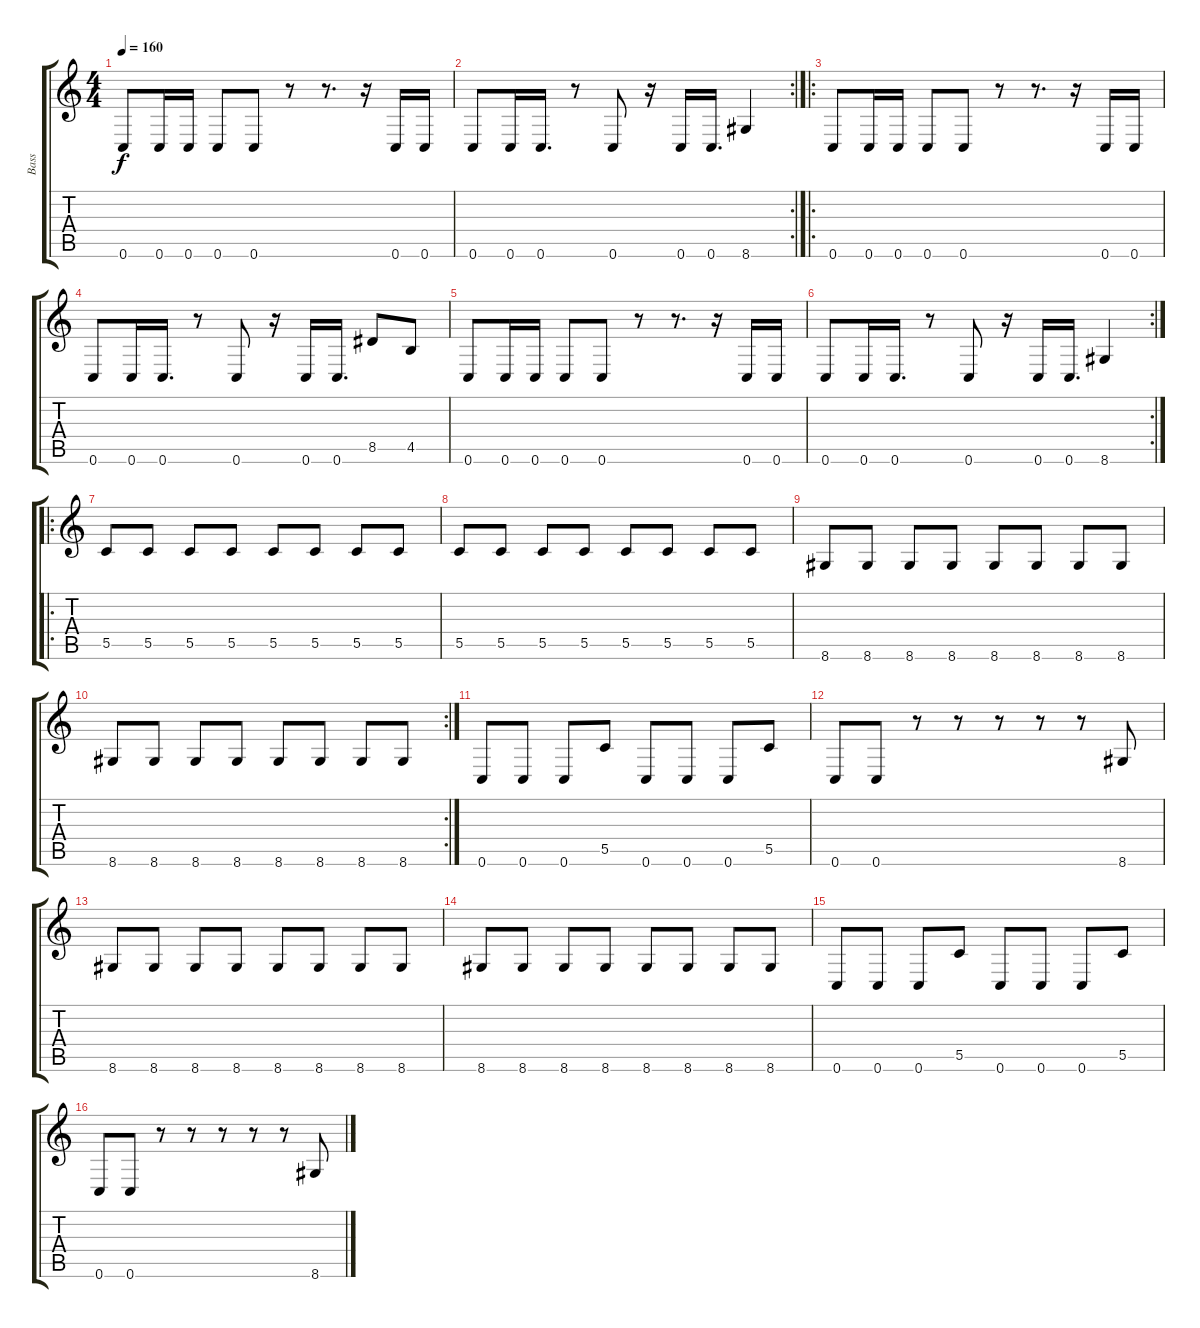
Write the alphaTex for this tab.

\track ("Bass" "Bass") {instrument electricbasspick}
\staff {score tabs}
\tuning (D4 A3 F3 C3 G2 C2) {hide}
\ts (4 4)
\tempo 160
\clef g2
\ks c
0.6.8{dy f} 0.6.16 0.6.16 0.6.8 0.6.8 r.8 r.8{d} r.16 0.6.16 0.6.16 |
\rc 2
0.6.8 0.6.16 0.6.16{d} r.8 0.6.8 r.16 0.6.16 0.6.16{d} 8.6.4 |
\ro
0.6.8 0.6.16 0.6.16 0.6.8 0.6.8 r.8 r.8{d} r.16 0.6.16 0.6.16 |
0.6.8 0.6.16 0.6.16{d} r.8 0.6.8 r.16 0.6.16 0.6.16{d} 8.5.8 4.5.8 |
0.6.8 0.6.16 0.6.16 0.6.8 0.6.8 r.8 r.8{d} r.16 0.6.16 0.6.16 |
\rc 2
0.6.8 0.6.16 0.6.16{d} r.8 0.6.8 r.16 0.6.16 0.6.16{d} 8.6.4 |
\ro
5.5.8 5.5.8 5.5.8 5.5.8 5.5.8 5.5.8 5.5.8 5.5.8 |
5.5.8 5.5.8 5.5.8 5.5.8 5.5.8 5.5.8 5.5.8 5.5.8 |
8.6.8 8.6.8 8.6.8 8.6.8 8.6.8 8.6.8 8.6.8 8.6.8 |
\rc 2
8.6.8 8.6.8 8.6.8 8.6.8 8.6.8 8.6.8 8.6.8 8.6.8 |
0.6.8 0.6.8 0.6.8 5.5.8 0.6.8 0.6.8 0.6.8 5.5.8 |
0.6.8 0.6.8 r.8 r.8 r.8 r.8 r.8 8.6.8 |
8.6.8 8.6.8 8.6.8 8.6.8 8.6.8 8.6.8 8.6.8 8.6.8 |
8.6.8 8.6.8 8.6.8 8.6.8 8.6.8 8.6.8 8.6.8 8.6.8 |
0.6.8 0.6.8 0.6.8 5.5.8 0.6.8 0.6.8 0.6.8 5.5.8 |
0.6.8 0.6.8 r.8 r.8 r.8 r.8 r.8 8.6.8
